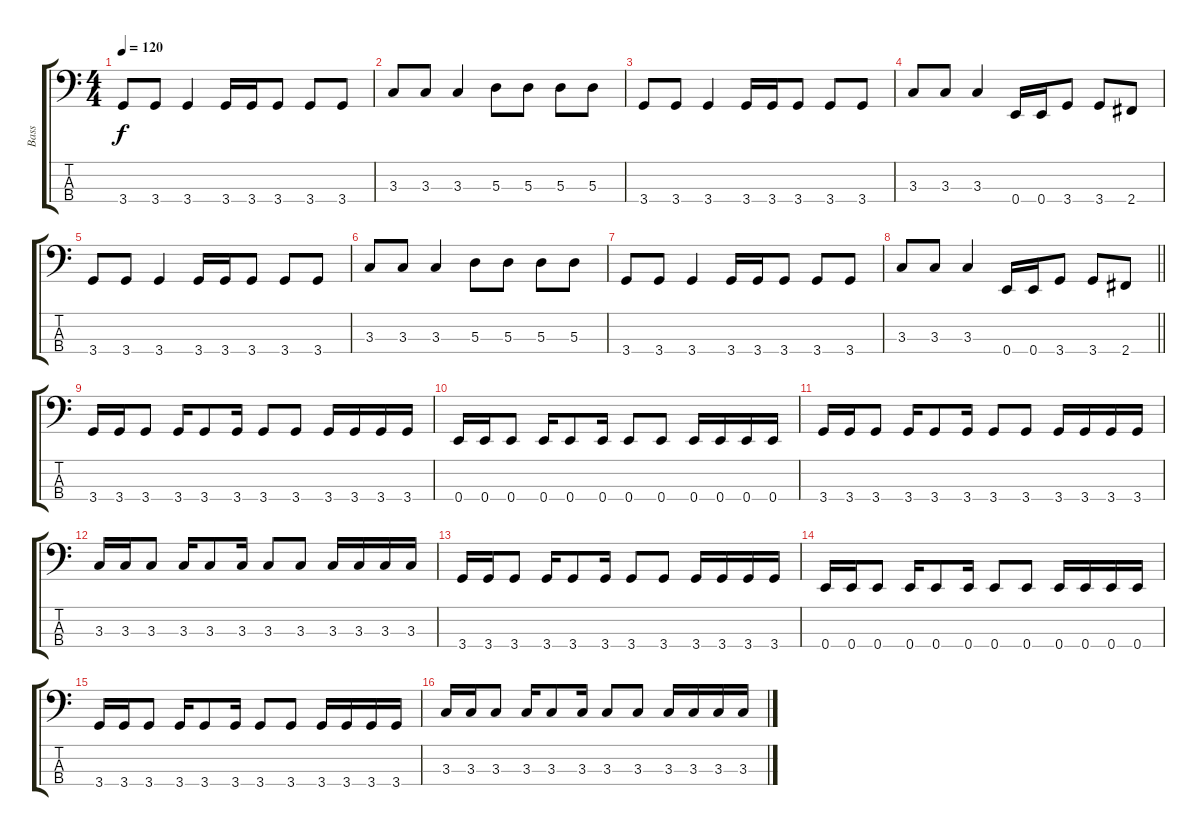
\track ("Bass" "Bass") {instrument electricbassfinger}
\staff {score tabs}
\tuning (G2 D2 A1 E1) {hide}
\ts (4 4)
\tempo 120
\clef f4
\ks c
3.4.8{dy f} 3.4.8 3.4.4 3.4.16 3.4.16 3.4.8 3.4.8 3.4.8 |
3.3.8 3.3.8 3.3.4 5.3.8 5.3.8 5.3.8 5.3.8 |
3.4.8 3.4.8 3.4.4 3.4.16 3.4.16 3.4.8 3.4.8 3.4.8 |
3.3.8 3.3.8 3.3.4 0.4.16 0.4.16 3.4.8 3.4.8 2.4.8 |
3.4.8 3.4.8 3.4.4 3.4.16 3.4.16 3.4.8 3.4.8 3.4.8 |
3.3.8 3.3.8 3.3.4 5.3.8 5.3.8 5.3.8 5.3.8 |
3.4.8 3.4.8 3.4.4 3.4.16 3.4.16 3.4.8 3.4.8 3.4.8 |
\barLineRight lightlight
3.3.8 3.3.8 3.3.4 0.4.16 0.4.16 3.4.8 3.4.8 2.4.8 |
3.4.16 3.4.16 3.4.8 3.4.16 3.4.8 3.4.16 3.4.8 3.4.8 3.4.16 3.4.16 3.4.16 3.4.16 |
0.4.16 0.4.16 0.4.8 0.4.16 0.4.8 0.4.16 0.4.8 0.4.8 0.4.16 0.4.16 0.4.16 0.4.16 |
3.4.16 3.4.16 3.4.8 3.4.16 3.4.8 3.4.16 3.4.8 3.4.8 3.4.16 3.4.16 3.4.16 3.4.16 |
3.3.16 3.3.16 3.3.8 3.3.16 3.3.8 3.3.16 3.3.8 3.3.8 3.3.16 3.3.16 3.3.16 3.3.16 |
3.4.16 3.4.16 3.4.8 3.4.16 3.4.8 3.4.16 3.4.8 3.4.8 3.4.16 3.4.16 3.4.16 3.4.16 |
0.4.16 0.4.16 0.4.8 0.4.16 0.4.8 0.4.16 0.4.8 0.4.8 0.4.16 0.4.16 0.4.16 0.4.16 |
3.4.16 3.4.16 3.4.8 3.4.16 3.4.8 3.4.16 3.4.8 3.4.8 3.4.16 3.4.16 3.4.16 3.4.16 |
3.3.16 3.3.16 3.3.8 3.3.16 3.3.8 3.3.16 3.3.8 3.3.8 3.3.16 3.3.16 3.3.16 3.3.16
